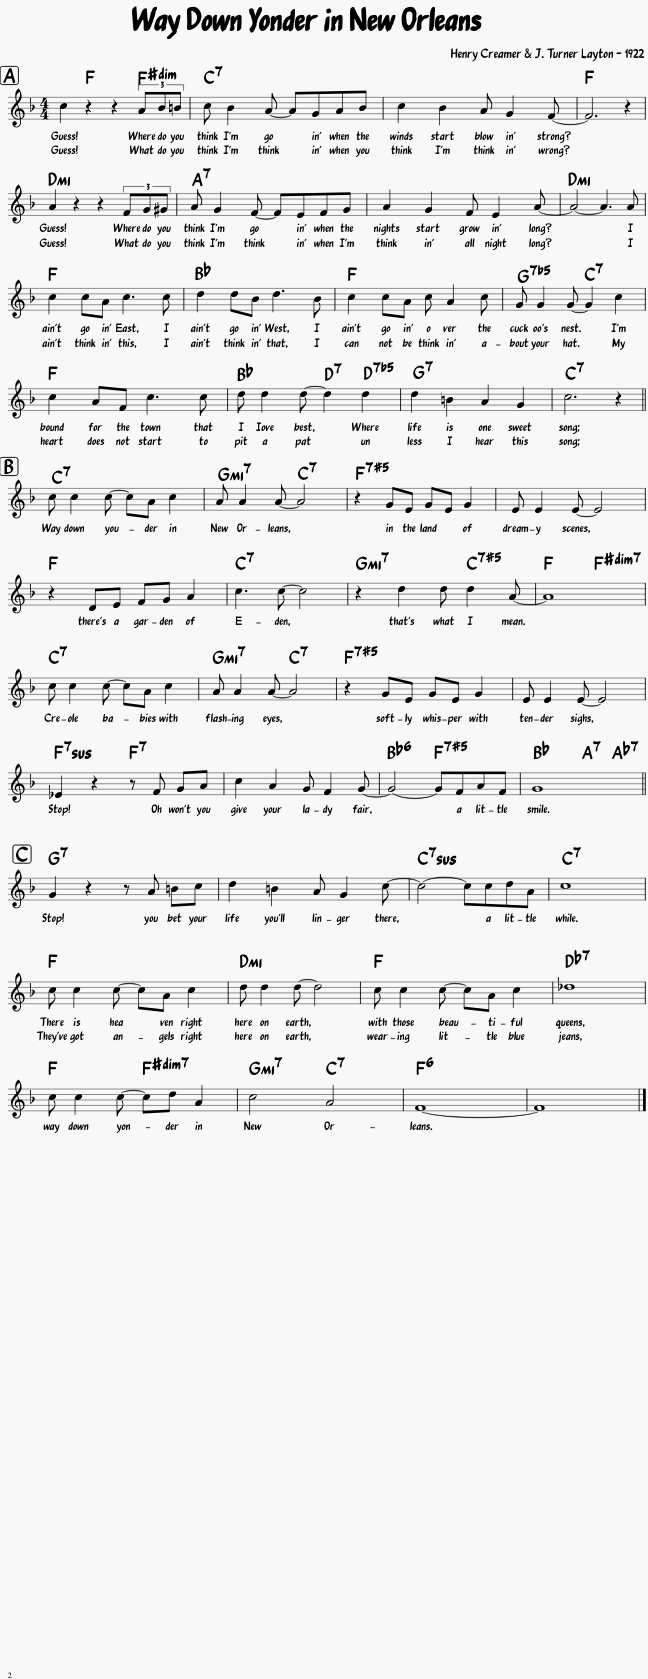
X:1
L:1/8
M:4/4
I:linebreak $
K:F
V:1 treble
V:1
 c2 z2 z2 (3AB=B | c B2 A- AGAB | c2 B2 A G2 F- | F6 z2 |$ A2 z2 z2 (3FG^G | %5
 A G2 F- FEFG | A2 G2 F E2 A- | A4- A3 A |$ c2 cA c3 c | d2 dB d3 B | %10
 c2 cA c A2 c | G G2 G- G2 c2 |$ c2 AF c3 c | d d2 d- d2 d2 | d2 =B2 A2 G2 | %15
 c6 z2 ||$ c c2 c- cA c2 | A A2 A- A4 | z2 GE GE G2 | E E2 E- E4 |$ %20
 z2 DE FG A2 | c3 c- c4 | z2 d2 d d2 A- | A8 |$ c c2 c- cA c2 | %25
 A A2 A- A4 | z2 GE GE G2 | E E2 E- E4 |$ _E2 z2 z F GA | c2 A2 G F2 G- | %30
 G4- GFAF | G8 ||$ G2 z2 z A =Bc | d2 =B2 A G2 c- | c4- ccdA | %35
 c8 |$ c c2 c- cA c2 | d d2 d- d4 | c c2 c- cA c2 | _d8 |$ %40
 c c2 c- cd A2 | c4 A4 | F8- | F8 |] %44
